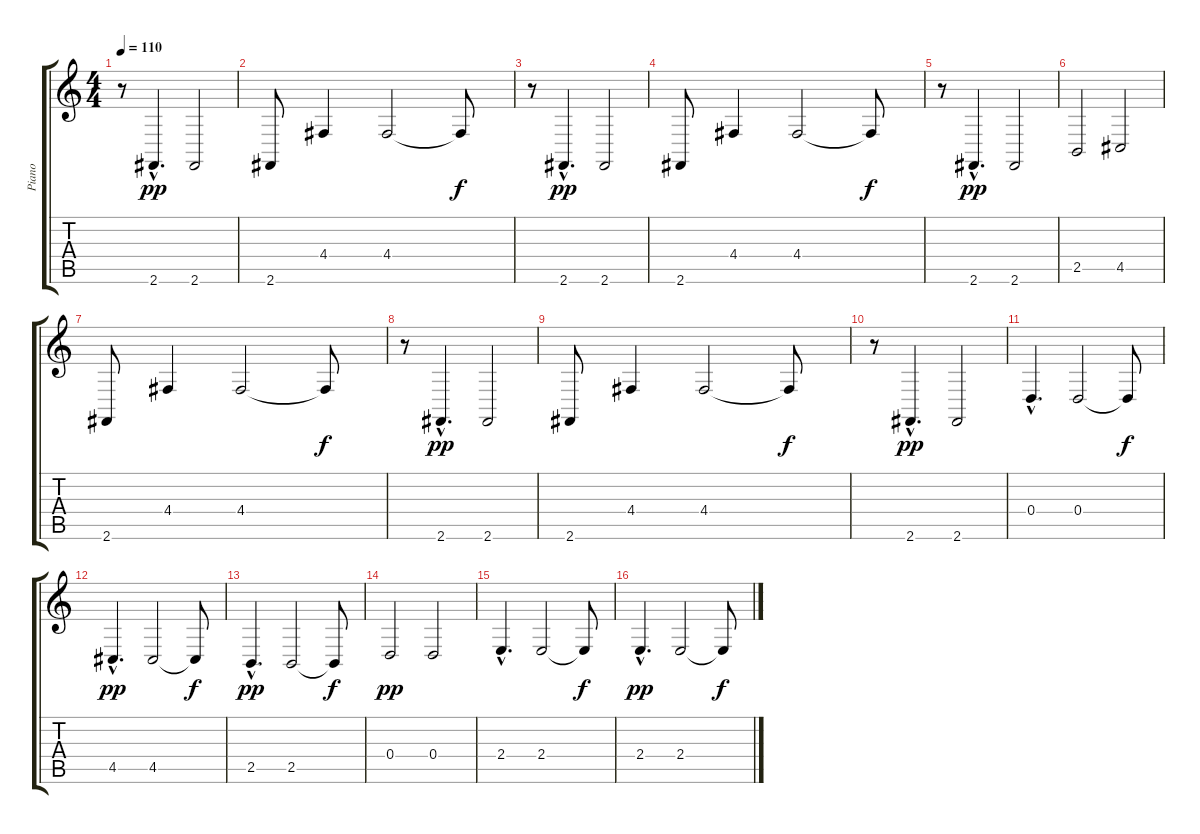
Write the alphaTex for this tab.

\track ("Piano" "Piano") {instrument choiraahs}
\staff {score tabs}
\tuning (E4 B3 G3 D3 A2 E2) {hide}
\ts (4 4)
\tempo 110
\clef g2
\ks c
r.8{dy f} 2.6{hac}.4{d dy pp} 2.6.2 |
2.6.8 4.4.4 4.4.2 4.4{t}.8{dy f} |
r.8 2.6{hac}.4{d dy pp} 2.6.2 |
2.6.8 4.4.4 4.4.2 4.4{t}.8{dy f} |
r.8 2.6{hac}.4{d dy pp} 2.6.2 |
2.5.2 4.5.2 |
2.6.8 4.4.4 4.4.2 4.4{t}.8{dy f} |
r.8 2.6{hac}.4{d dy pp} 2.6.2 |
2.6.8 4.4.4 4.4.2 4.4{t}.8{dy f} |
r.8 2.6{hac}.4{d dy pp} 2.6.2 |
0.4{hac}.4{d} 0.4.2 0.4{t}.8{dy f} |
4.5{hac}.4{d dy pp} 4.5.2 4.5{t}.8{dy f} |
2.5{hac}.4{d dy pp} 2.5.2 2.5{t}.8{dy f} |
0.4.2{dy pp} 0.4.2 |
2.4{hac}.4{d} 2.4.2 2.4{t}.8{dy f} |
2.4{hac}.4{d dy pp} 2.4.2 2.4{t}.8{dy f}
